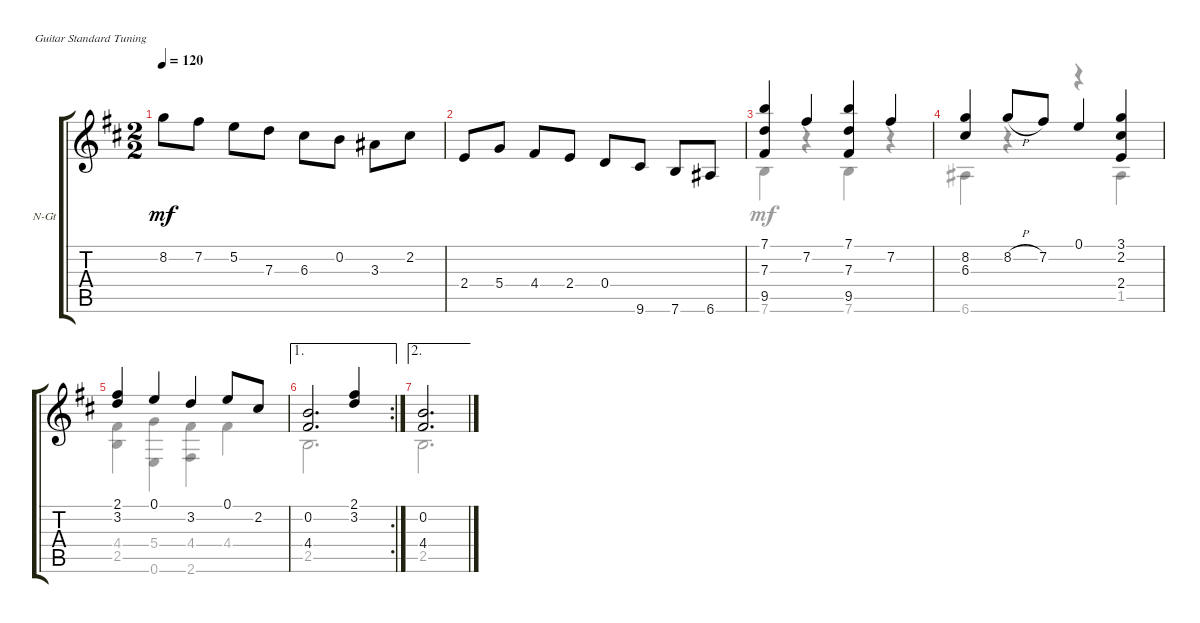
\defaultSystemsLayout 4
\bracketExtendMode groupsimilarinstruments
\firstSystemTrackNameOrientation horizontal
\otherSystemsTrackNameOrientation horizontal
\track ("Nylon Guitar" "N-Gt") {instrument acousticguitarnylon}
\staff {score tabs}
\tuning (E4 B3 G3 D3 A2 E2)
\voice
\ts (2 2)
\tempo 120
\clef g2
\ks d
8.2{t}.8{dy mf} 7.2.8 5.2.8 7.3.8 6.3.8 0.2.8 3.3.8 2.2.8 |
2.4.8 5.4.8 4.4.8 2.4.8 0.4.8 9.6.8 7.6.8 6.6.8 |
(7.1 7.3 9.5).4 7.2.4 (7.1 7.3 9.5).4 7.2.4 |
(8.2 6.3).4 8.2{h}.8 7.2.8 0.1.4 (3.1 2.2 2.4).4 |
(2.1 3.2).4 0.1.4 3.2.4 0.1.8 2.2.8 |
\ae 1
\rc 2
(0.2 4.4).2{d} (2.1 3.2).4 |
\ae 2
(0.2 4.4).2{d}
\voice
\clef g2
\ottava regular
\simile none
\ks d
|
|
7.6.4 r.4 7.6.4 r.4 |
6.6.4 r.4 r.4 1.5.4 |
(2.5 4.4).4 (5.4 0.6).4 (2.6 4.4).4 4.4.4 |
2.5.2{d} |
2.5.2{d}
